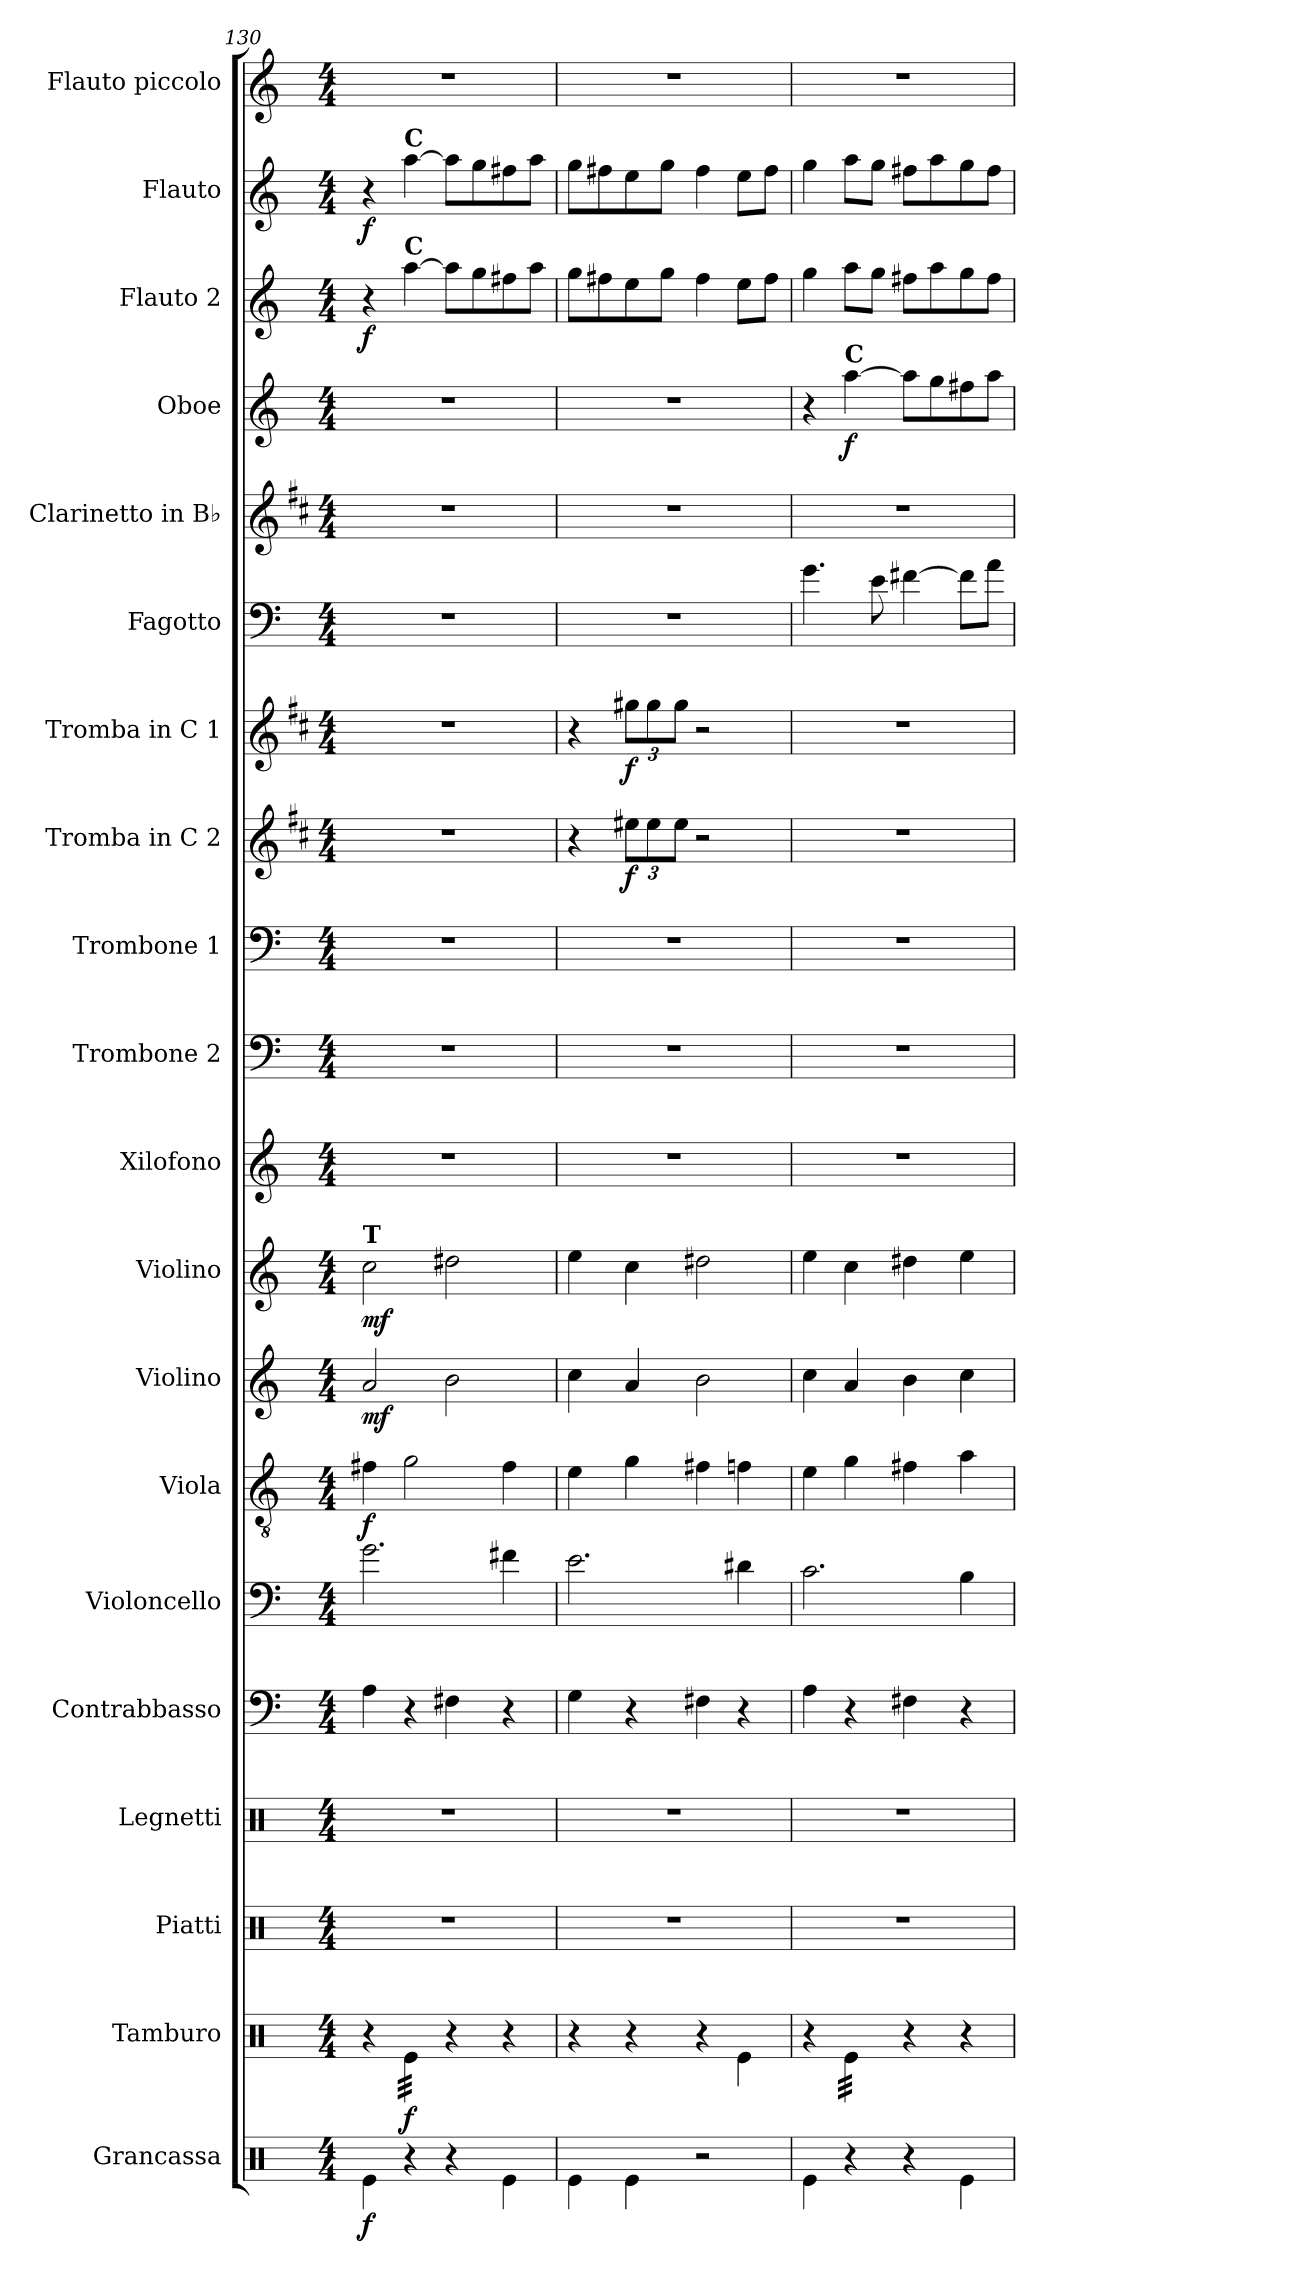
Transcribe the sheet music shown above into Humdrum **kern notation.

**kern	**dynam	**kern	**dynam	**kern	**kern	**kern	**kern	**kern	**dynam	**kern	**dynam	**kern	**dynam	**kern	**kern	**kern	**kern	**dynam	**kern	**dynam	**kern	**kern	**kern	**dynam	**kern	**dynam	**kern	**dynam	**kern
*part20	*part20	*part19	*part19	*part18	*part17	*part16	*part15	*part14	*part14	*part13	*part13	*part12	*part12	*part11	*part10	*part9	*part8	*part8	*part7	*part7	*part6	*part5	*part4	*part4	*part3	*part3	*part2	*part2	*part1
*staff20	*staff20	*staff19	*staff19	*staff18	*staff17	*staff16	*staff15	*staff14	*staff14	*staff13	*staff13	*staff12	*staff12	*staff11	*staff10	*staff9	*staff8	*staff8	*staff7	*staff7	*staff6	*staff5	*staff4	*staff4	*staff3	*staff3	*staff2	*staff2	*staff1
*I"Grancassa	*	*I"Tamburo	*	*I"Piatti	*I"Legnetti	*I"Contrabbasso	*I"Violoncello	*I"Viola	*	*I"Violino	*	*I"Violino	*	*I"Xilofono	*I"Trombone 2	*I"Trombone 1	*I"Tromba in C 2	*	*I"Tromba in C 1	*	*I"Fagotto	*I"Clarinetto in B♭	*I"Oboe	*	*I"Flauto 2	*	*I"Flauto	*	*I"Flauto piccolo
*I'Gr.	*	*I'Tamb.	*	*I'P-tti	*I'L-tti	*I'C-b.	*I'V-c.	*I'V-la	*	*I'V-no	*	*I'V-no	*	*I'Xil.	*I'Tr-ne 2	*I'Tr-ne 1	*I'Tr-ba in C 2	*	*I'Tr-ba in C 1	*	*I'Fag.	*I'Cl. in B♭	*I'Ob.	*	*I'Fl. 2	*	*I'Fl.	*	*I'Fl. picc.
!!LO:PB:g=z
*clefX	*	*clefX	*	*clefX	*clefX	*clefF4	*clefF4	*clefGv2	*	*clefG2	*	*clefG2	*	*clefG2	*clefF4	*clefF4	*clefG2	*	*clefG2	*	*clefF4	*clefG2	*clefG2	*	*clefG2	*	*clefG2	*	*clefG2
*	*	*	*	*	*	*ITrd7c12	*	*	*	*	*	*	*	*ITrd-7c-12	*	*	*ITrd1c2	*	*ITrd1c2	*	*	*ITrd1c2	*	*	*	*	*	*	*ITrd-7c-12
*k[]	*	*k[]	*	*k[]	*k[]	*k[]	*k[]	*k[]	*	*k[]	*	*k[]	*	*k[]	*k[]	*k[]	*k[]	*	*k[]	*	*k[]	*k[]	*k[]	*	*k[]	*	*k[]	*	*k[]
*M4/4	*	*M4/4	*	*M4/4	*M4/4	*M4/4	*M4/4	*M4/4	*	*M4/4	*	*M4/4	*	*M4/4	*M4/4	*M4/4	*M4/4	*	*M4/4	*	*M4/4	*M4/4	*M4/4	*	*M4/4	*	*M4/4	*	*M4/4
=130	=130	=130	=130	=130	=130	=130	=130	=130	=130	=130	=130	=130	=130	=130	=130	=130	=130	=130	=130	=130	=130	=130	=130	=130	=130	=130	=130	=130	=130
!	!	!	!	!	!	!	!	!	!	!	!	!LO:TX:a:B:t=T	!	!	!	!	!	!	!	!	!	!	!	!	!	!	!	!	!
!	!LO:DY:b	!	!	!	!	!	!	!	!LO:DY:b	!	!LO:DY:b	!	!LO:DY:b	!	!	!	!	!	!	!	!	!	!	!	!	!LO:DY:b	!	!LO:DY:b	!
4Re\	f	4r	.	1r	1r	4AA\	2.g\	4f#X\	f	2a/	mf	2cc\	mf	1r	1r	1r	1r	.	1r	.	1r	1r	1r	.	4r	f	4r	f	1r
!	!	!	!	!	!	!	!	!	!	!	!	!	!	!	!	!	!	!	!	!	!	!	!	!	!	!	!LO:TX:a:B:t=C	!	!
!	!	!	!	!	!	!	!	!	!	!	!	!	!	!	!	!	!	!	!	!	!	!	!	!	!LO:TX:a:B:t=C	!	!	!	!
!	!	!	!LO:DY:b	!	!	!	!	!	!	!	!	!	!	!	!	!	!	!	!	!	!	!	!	!	!	!	!	!	!
*	*	*tremolo	*	*	*	*	*	*	*	*	*	*	*	*	*	*	*	*	*	*	*	*	*	*	*	*	*	*	*
4r	.	32Re\LLL	f	.	.	4r	.	2g\	.	.	.	.	.	.	.	.	.	.	.	.	.	.	.	.	[4aa\	.	[4aa\	.	.
.	.	32Re\	.	.	.	.	.	.	.	.	.	.	.	.	.	.	.	.	.	.	.	.	.	.	.	.	.	.	.
.	.	32Re\	.	.	.	.	.	.	.	.	.	.	.	.	.	.	.	.	.	.	.	.	.	.	.	.	.	.	.
.	.	32Re\	.	.	.	.	.	.	.	.	.	.	.	.	.	.	.	.	.	.	.	.	.	.	.	.	.	.	.
.	.	32Re\	.	.	.	.	.	.	.	.	.	.	.	.	.	.	.	.	.	.	.	.	.	.	.	.	.	.	.
.	.	32Re\	.	.	.	.	.	.	.	.	.	.	.	.	.	.	.	.	.	.	.	.	.	.	.	.	.	.	.
.	.	32Re\	.	.	.	.	.	.	.	.	.	.	.	.	.	.	.	.	.	.	.	.	.	.	.	.	.	.	.
.	.	32Re\JJJ	.	.	.	.	.	.	.	.	.	.	.	.	.	.	.	.	.	.	.	.	.	.	.	.	.	.	.
*	*	*Xtremolo	*	*	*	*	*	*	*	*	*	*	*	*	*	*	*	*	*	*	*	*	*	*	*	*	*	*	*
4r	.	4r	.	.	.	4FF#X\	.	.	.	2b\	.	2dd#X\	.	.	.	.	.	.	.	.	.	.	.	.	8aa\L]	.	8aa\L]	.	.
.	.	.	.	.	.	.	.	.	.	.	.	.	.	.	.	.	.	.	.	.	.	.	.	.	8gg\	.	8gg\	.	.
4Re\	.	4r	.	.	.	4r	4f#X\	4f#\	.	.	.	.	.	.	.	.	.	.	.	.	.	.	.	.	8ff#X\	.	8ff#X\	.	.
.	.	.	.	.	.	.	.	.	.	.	.	.	.	.	.	.	.	.	.	.	.	.	.	.	8aa\J	.	8aa\J	.	.
=131	=131	=131	=131	=131	=131	=131	=131	=131	=131	=131	=131	=131	=131	=131	=131	=131	=131	=131	=131	=131	=131	=131	=131	=131	=131	=131	=131	=131	=131
4Re\	.	4r	.	1r	1r	4GG\	2.e\	4e\	.	4cc\	.	4ee\	.	1r	1r	1r	4r	.	4r	.	1r	1r	1r	.	8gg\L	.	8gg\L	.	1r
.	.	.	.	.	.	.	.	.	.	.	.	.	.	.	.	.	.	.	.	.	.	.	.	.	8ff#X\	.	8ff#X\	.	.
*	*	*	*	*	*	*	*	*	*	*	*	*	*	*	*	*	*Xbrackettup	*	*Xbrackettup	*	*	*	*	*	*	*	*	*	*
!	!	!	!	!	!	!	!	!	!	!	!	!	!	!	!	!	!	!LO:DY:b	!	!LO:DY:b	!	!	!	!	!	!	!	!	!
4Re\	.	4r	.	.	.	4r	.	4g\	.	4a/	.	4cc\	.	.	.	.	12dd#X\L	f	12ff#X\L	f	.	.	.	.	8ee\	.	8ee\	.	.
.	.	.	.	.	.	.	.	.	.	.	.	.	.	.	.	.	12dd#\	.	12ff#\	.	.	.	.	.	.	.	.	.	.
.	.	.	.	.	.	.	.	.	.	.	.	.	.	.	.	.	.	.	.	.	.	.	.	.	8gg\J	.	8gg\J	.	.
.	.	.	.	.	.	.	.	.	.	.	.	.	.	.	.	.	12dd#\J	.	12ff#\J	.	.	.	.	.	.	.	.	.	.
2r	.	4r	.	.	.	4FF#X\	.	4f#X\	.	2b\	.	2dd#X\	.	.	.	.	2r	.	2r	.	.	.	.	.	4ff#\	.	4ff#\	.	.
.	.	4Re\	.	.	.	4r	4d#X\	4fn\	.	.	.	.	.	.	.	.	.	.	.	.	.	.	.	.	8ee\L	.	8ee\L	.	.
.	.	.	.	.	.	.	.	.	.	.	.	.	.	.	.	.	.	.	.	.	.	.	.	.	8ff#\J	.	8ff#\J	.	.
=132	=132	=132	=132	=132	=132	=132	=132	=132	=132	=132	=132	=132	=132	=132	=132	=132	=132	=132	=132	=132	=132	=132	=132	=132	=132	=132	=132	=132	=132
4Re\	.	4r	.	1r	1r	4AA\	2.c\	4e\	.	4cc\	.	4ee\	.	1r	1r	1r	1r	.	1r	.	4.g\	1r	4r	.	4gg\	.	4gg\	.	1r
!	!	!	!	!	!	!	!	!	!	!	!	!	!	!	!	!	!	!	!	!	!	!	!LO:TX:a:B:t=C	!	!	!	!	!	!
!	!	!	!	!	!	!	!	!	!	!	!	!	!	!	!	!	!	!	!	!	!	!	!	!LO:DY:b	!	!	!	!	!
*	*	*tremolo	*	*	*	*	*	*	*	*	*	*	*	*	*	*	*	*	*	*	*	*	*	*	*	*	*	*	*
4r	.	32Re\LLL	.	.	.	4r	.	4g\	.	4a/	.	4cc\	.	.	.	.	.	.	.	.	.	.	[4aa\	f	8aa\L	.	8aa\L	.	.
.	.	32Re\	.	.	.	.	.	.	.	.	.	.	.	.	.	.	.	.	.	.	.	.	.	.	.	.	.	.	.
.	.	32Re\	.	.	.	.	.	.	.	.	.	.	.	.	.	.	.	.	.	.	.	.	.	.	.	.	.	.	.
.	.	32Re\	.	.	.	.	.	.	.	.	.	.	.	.	.	.	.	.	.	.	.	.	.	.	.	.	.	.	.
.	.	32Re\	.	.	.	.	.	.	.	.	.	.	.	.	.	.	.	.	.	.	8e\	.	.	.	8gg\J	.	8gg\J	.	.
.	.	32Re\	.	.	.	.	.	.	.	.	.	.	.	.	.	.	.	.	.	.	.	.	.	.	.	.	.	.	.
.	.	32Re\	.	.	.	.	.	.	.	.	.	.	.	.	.	.	.	.	.	.	.	.	.	.	.	.	.	.	.
.	.	32Re\JJJ	.	.	.	.	.	.	.	.	.	.	.	.	.	.	.	.	.	.	.	.	.	.	.	.	.	.	.
*	*	*Xtremolo	*	*	*	*	*	*	*	*	*	*	*	*	*	*	*	*	*	*	*	*	*	*	*	*	*	*	*
4r	.	4r	.	.	.	4FF#X\	.	4f#X\	.	4b\	.	4dd#X\	.	.	.	.	.	.	.	.	[4f#X\	.	8aa\L]	.	8ff#X\L	.	8ff#X\L	.	.
.	.	.	.	.	.	.	.	.	.	.	.	.	.	.	.	.	.	.	.	.	.	.	8gg\	.	8aa\	.	8aa\	.	.
4Re\	.	4r	.	.	.	4r	4B\	4a\	.	4cc\	.	4ee\	.	.	.	.	.	.	.	.	8f#\L]	.	8ff#X\	.	8gg\	.	8gg\	.	.
.	.	.	.	.	.	.	.	.	.	.	.	.	.	.	.	.	.	.	.	.	8a\J	.	8aa\J	.	8ff#\J	.	8ff#\J	.	.
=	=	=	=	=	=	=	=	=	=	=	=	=	=	=	=	=	=	=	=	=	=	=	=	=	=	=	=	=	=
*-	*-	*-	*-	*-	*-	*-	*-	*-	*-	*-	*-	*-	*-	*-	*-	*-	*-	*-	*-	*-	*-	*-	*-	*-	*-	*-	*-	*-	*-
